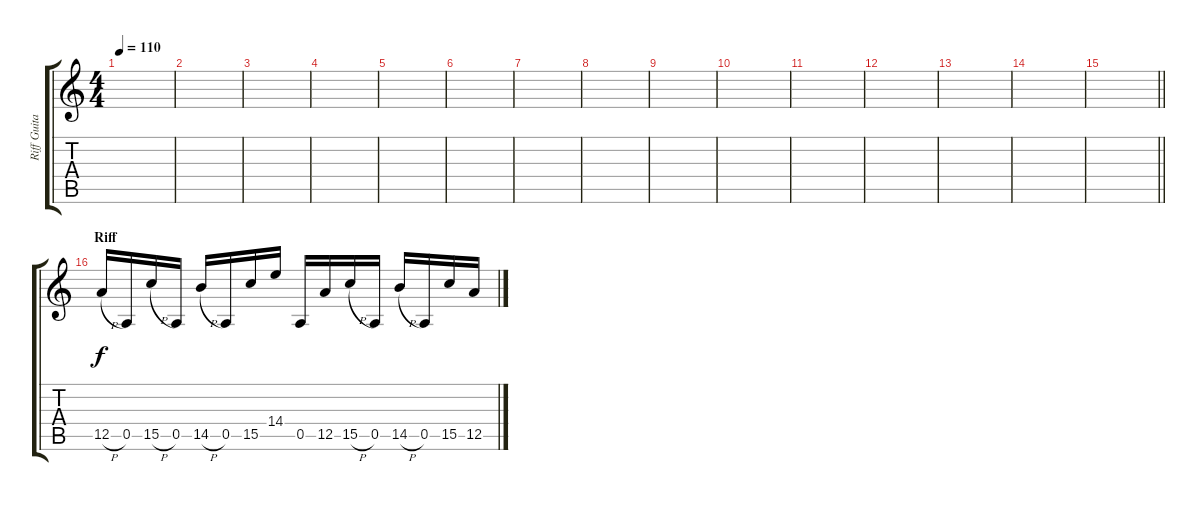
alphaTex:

\track ("Riff Guitar" "Riff Guita") {instrument distortionguitar bank 255}
\staff {score tabs}
\tuning (E4 B3 G3 D3 A2 E2) {hide}
\ts (4 4)
\tempo 110
\clef g2
\ks c
|
|
|
|
|
|
|
|
|
|
|
|
|
|
\barLineRight lightlight
|
\section ("" "Riff")
12.5{h}.16 0.5.16 15.5{h}.16 0.5.16 14.5{h}.16 0.5.16 15.5.16 14.4.16 0.5.16 12.5.16 15.5{h}.16 0.5.16 14.5{h}.16 0.5.16 15.5.16 12.5.16
